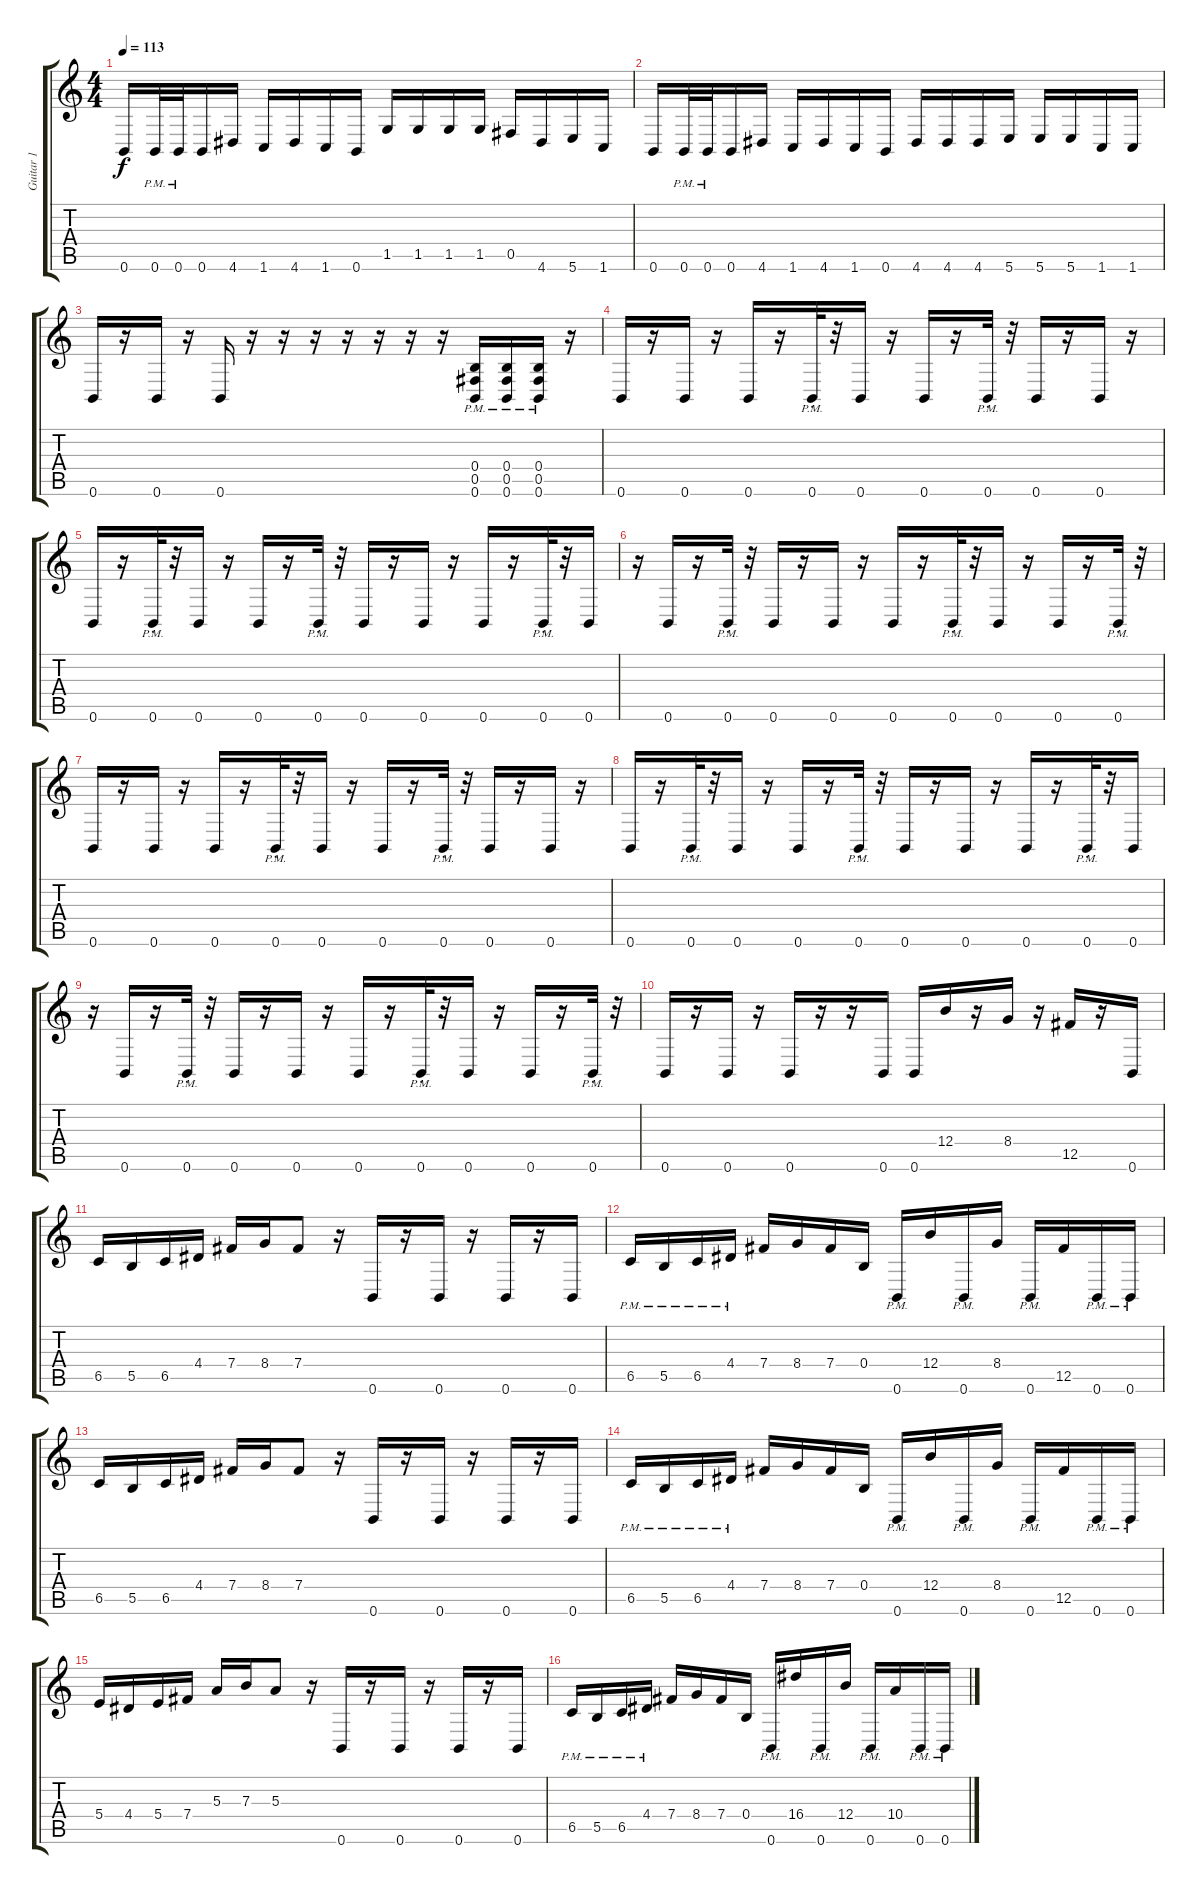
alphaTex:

\track ("Guitar 1" "Guitar 1") {instrument overdrivenguitar}
\staff {score tabs}
\tuning (Db4 Ab3 E3 B2 Gb2 B1) {hide}
\ts (4 4)
\tempo 113
\clef g2
\ks c
0.6.16{dy f} 0.6{pm}.32 0.6{pm}.32 0.6.16 4.6.16 1.6.16 4.6.16 1.6.16 0.6.16 1.5.16 1.5.16 1.5.16 1.5.16 0.5.16 4.6.16 5.6.16 1.6.16 |
0.6.16 0.6{pm}.32 0.6{pm}.32 0.6.16 4.6.16 1.6.16 4.6.16 1.6.16 0.6.16 4.6.16 4.6.16 4.6.16 5.6.16 5.6.16 5.6.16 1.6.16 1.6.16 |
0.6.16 r.16 0.6.16 r.16 0.6.16 r.16 r.16 r.16 r.16 r.16 r.16 r.16 (0.4{pm} 0.5{pm} 0.6{pm}).16 (0.4{pm} 0.5{pm} 0.6{pm}).16 (0.4{pm} 0.5{pm} 0.6{pm}).16 r.16 |
0.6.16 r.16 0.6.16 r.16 0.6.16 r.16 0.6{pm st}.32 r.32 0.6.16 r.16 0.6.16 r.16 0.6{pm st}.32 r.32 0.6.16 r.16 0.6.16 r.16 |
0.6.16 r.16 0.6{pm st}.32 r.32 0.6.16 r.16 0.6.16 r.16 0.6{pm st}.32 r.32 0.6.16 r.16 0.6.16 r.16 0.6.16 r.16 0.6{pm st}.32 r.32 0.6.16 |
r.16 0.6.16 r.16 0.6{pm st}.32 r.32 0.6.16 r.16 0.6.16 r.16 0.6.16 r.16 0.6{pm st}.32 r.32 0.6.16 r.16 0.6.16 r.16 0.6{pm st}.32 r.32 |
0.6.16 r.16 0.6.16 r.16 0.6.16 r.16 0.6{pm st}.32 r.32 0.6.16 r.16 0.6.16 r.16 0.6{pm st}.32 r.32 0.6.16 r.16 0.6.16 r.16 |
0.6.16 r.16 0.6{pm st}.32 r.32 0.6.16 r.16 0.6.16 r.16 0.6{pm st}.32 r.32 0.6.16 r.16 0.6.16 r.16 0.6.16 r.16 0.6{pm st}.32 r.32 0.6.16 |
r.16 0.6.16 r.16 0.6{pm st}.32 r.32 0.6.16 r.16 0.6.16 r.16 0.6.16 r.16 0.6{pm st}.32 r.32 0.6.16 r.16 0.6.16 r.16 0.6{pm st}.32 r.32 |
0.6.16 r.16 0.6.16 r.16 0.6.16 r.16 r.16 0.6.16 0.6.16 12.4.16 r.16 8.4.16 r.16 12.5.16 r.16 0.6.16 |
6.5.16 5.5.16 6.5.16 4.4.16 7.4.16 8.4.16 7.4.8 r.16 0.6.16 r.16 0.6.16 r.16 0.6.16 r.16 0.6.16 |
6.5{pm}.16 5.5{pm}.16 6.5{pm}.16 4.4{pm}.16 7.4.16 8.4.16 7.4.16 0.4.16 0.6{pm}.16 12.4.16 0.6{pm}.16 8.4.16 0.6{pm}.16 12.5.16 0.6{pm}.16 0.6{pm}.16 |
6.5.16 5.5.16 6.5.16 4.4.16 7.4.16 8.4.16 7.4.8 r.16 0.6.16 r.16 0.6.16 r.16 0.6.16 r.16 0.6.16 |
6.5{pm}.16 5.5{pm}.16 6.5{pm}.16 4.4{pm}.16 7.4.16 8.4.16 7.4.16 0.4.16 0.6{pm}.16 12.4.16 0.6{pm}.16 8.4.16 0.6{pm}.16 12.5.16 0.6{pm}.16 0.6{pm}.16 |
5.4.16 4.4.16 5.4.16 7.4.16 5.3.16 7.3.16 5.3.8 r.16 0.6.16 r.16 0.6.16 r.16 0.6.16 r.16 0.6.16 |
6.5{pm}.16 5.5{pm}.16 6.5{pm}.16 4.4{pm}.16 7.4.16 8.4.16 7.4.16 0.4.16 0.6{pm}.16 16.4.16 0.6{pm}.16 12.4.16 0.6{pm}.16 10.4.16 0.6{pm}.16 0.6{pm}.16
